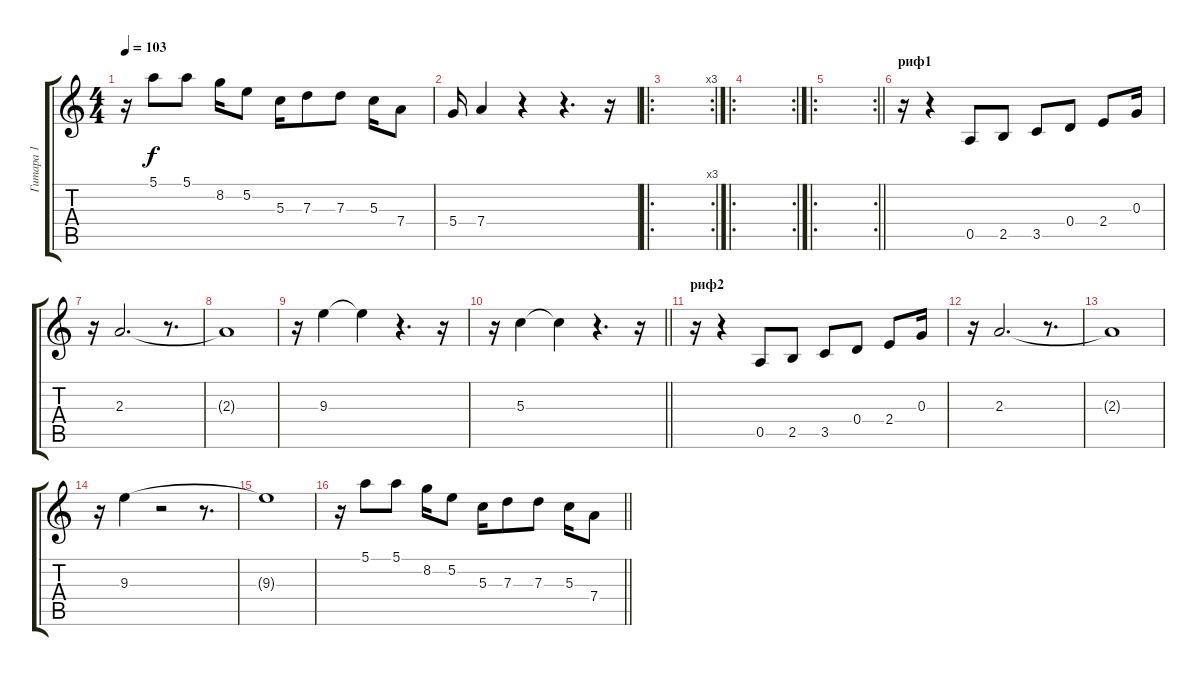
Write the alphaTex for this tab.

\track ("Гитара 1" "Гитара 1") {instrument distortionguitar}
\staff {score tabs}
\tuning (E4 B3 G3 D3 A2 E2) {hide}
\ts (4 4)
\tempo 103
\clef g2
\ks c
r.16{dy f} 5.1.8 5.1.8 8.2.16 5.2.8 5.3.16 7.3.8 7.3.8 5.3.16 7.4.8 |
5.4.16 7.4.4 r.4 r.4{d} r.16 |
\ro
\rc 3
|
\ro
\rc 2
|
\ro
\rc 2
\barLineRight lightlight
|
\section ("" "риф1")
r.16 r.4 0.5.8 2.5.8 3.5.8 0.4.8 2.4.8 0.3.16 |
r.16 2.3.2{d} r.8{d} |
2.3{t}.1 |
r.16 9.3.4 9.3{t}.4 r.4{d} r.16 |
\barLineRight lightlight
r.16 5.3.4 5.3{t}.4 r.4{d} r.16 |
\section ("" "риф2")
r.16 r.4 0.5.8 2.5.8 3.5.8 0.4.8 2.4.8 0.3.16 |
r.16 2.3.2{d} r.8{d} |
2.3{t}.1 |
r.16 9.3.4 r.2 r.8{d} |
9.3{t}.1 |
\barLineRight lightlight
r.16 5.1.8 5.1.8 8.2.16 5.2.8 5.3.16 7.3.8 7.3.8 5.3.16 7.4.8
